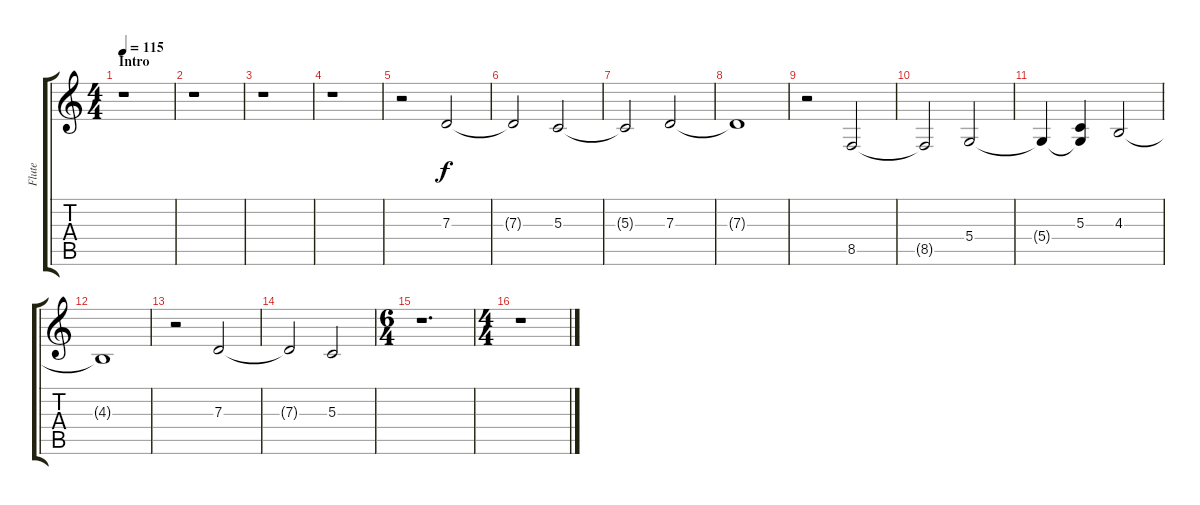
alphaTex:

\track ("Flute" "Flute") {instrument panflute}
\staff {score tabs}
\tuning (E4 B3 G3 D3 A2 E2) {hide}
\ts (4 4)
\section ("" "Intro")
\tempo 115
\clef g2
\ks c
r.1{dy f instrument panflute} |
r.1 |
r.1 |
r.1 |
r.2 7.3.2 |
7.3{t}.2 5.3.2 |
5.3{t}.2 7.3.2 |
7.3{t}.1 |
r.2 8.5.2 |
8.5{t}.2 5.4.2 |
5.4{t}.4 (5.3 5.4{t}).4 4.3.2 |
4.3{t}.1 |
r.2 7.3.2 |
7.3{t}.2 5.3.2 |
\ts (6 4)
r.1{d} |
\ts (4 4)
r.1
